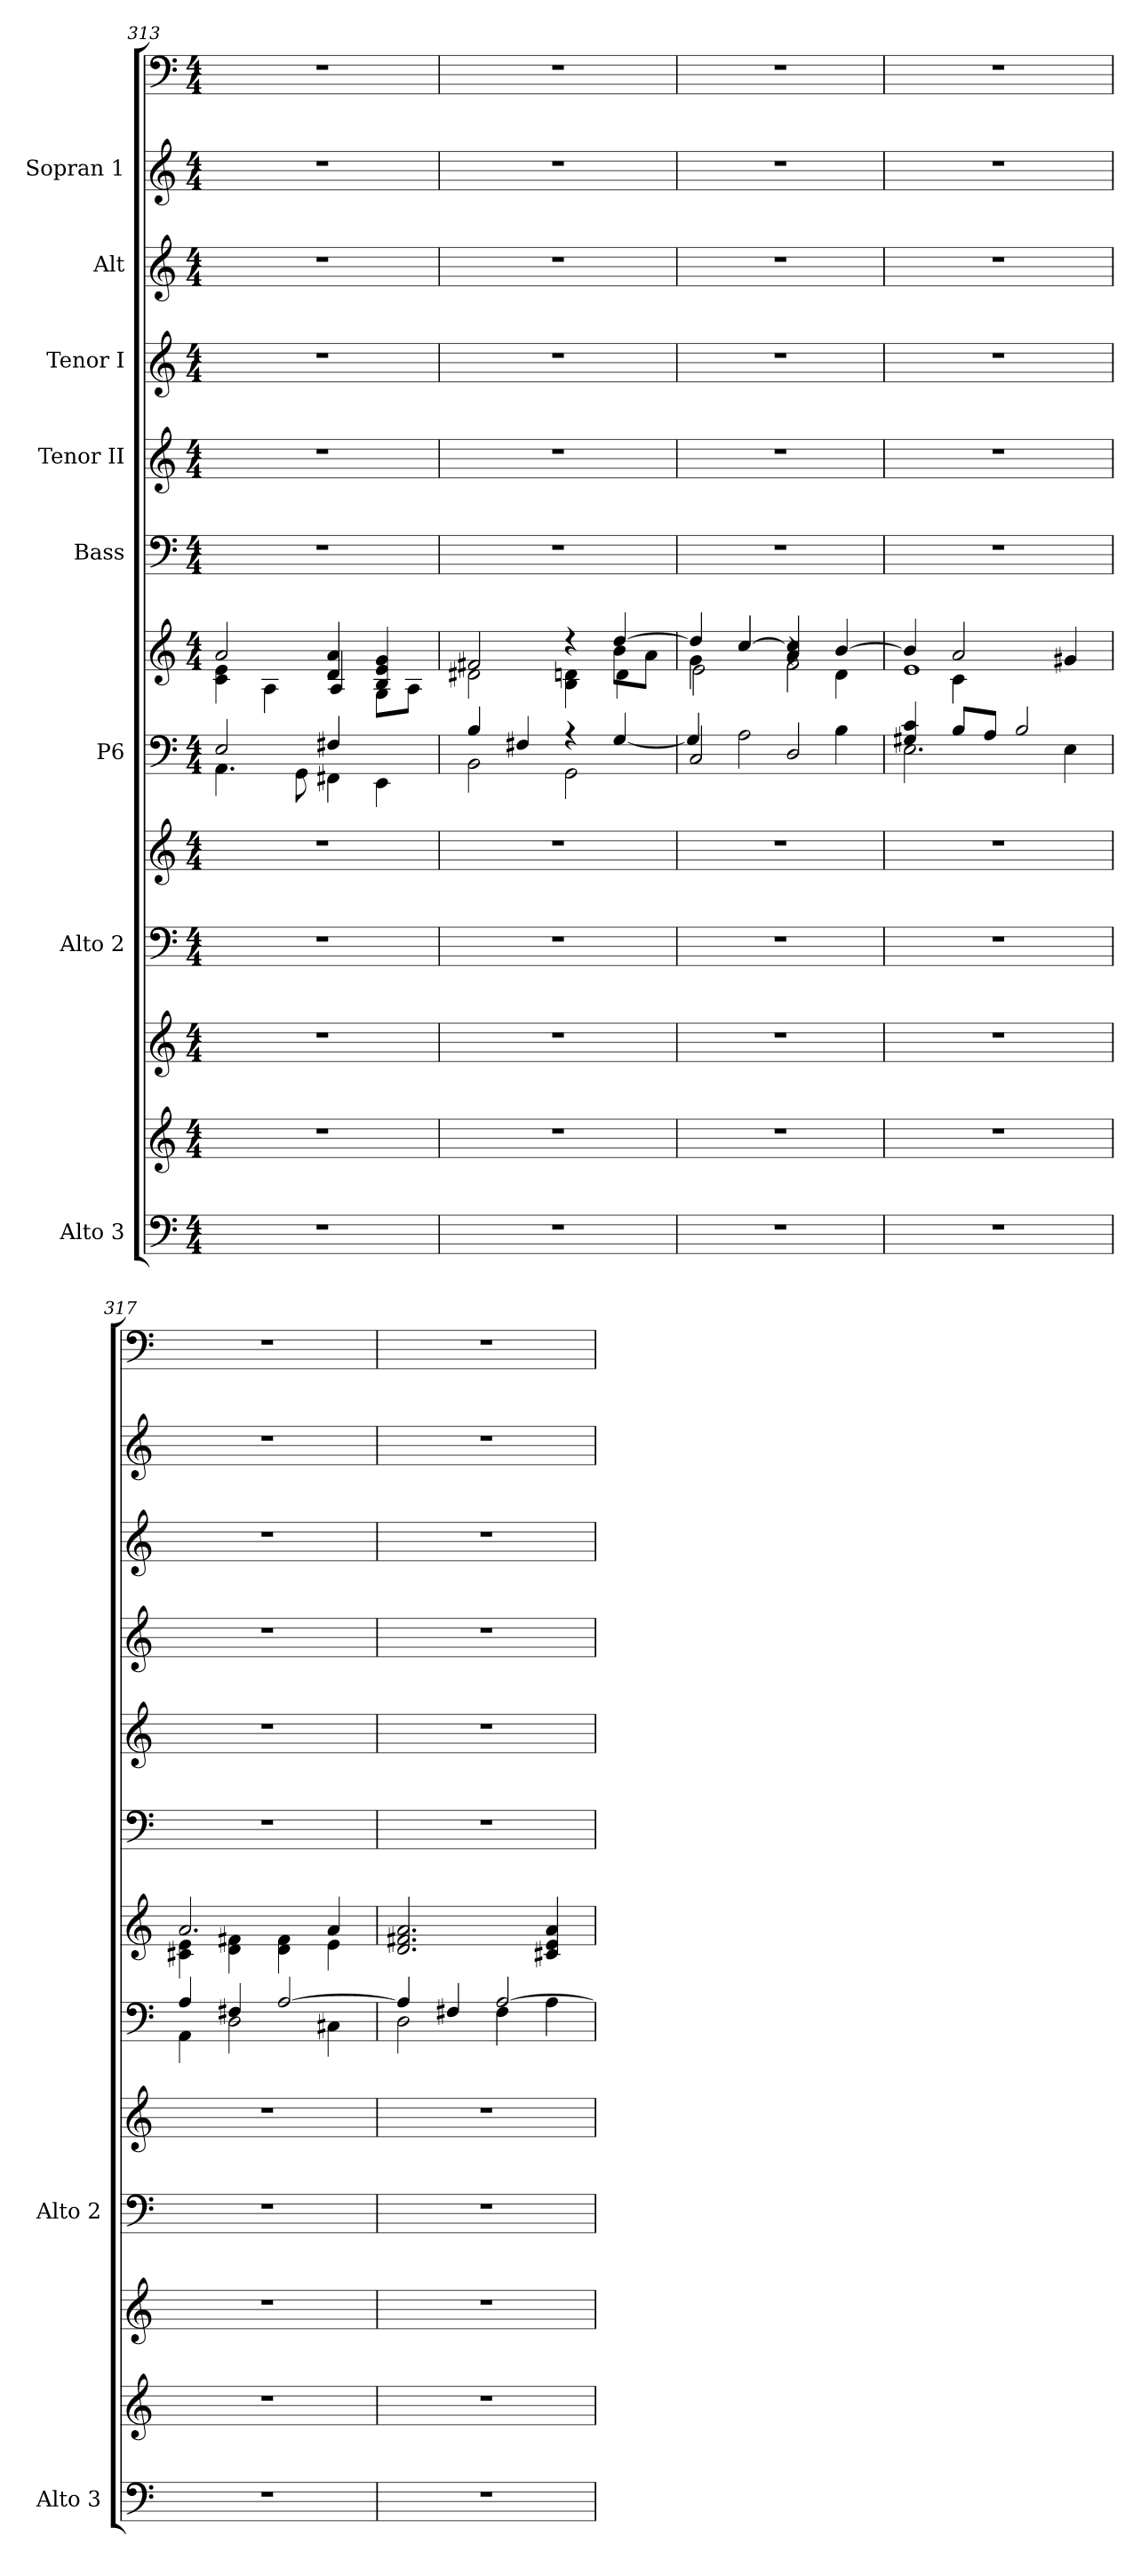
**kern	**kern	**kern	**kern	**kern	**kern	**kern	**kern	**kern	**kern	**kern	**kern	**kern
*part11	*part10	*part9	*part8	*part8	*part7	*part7	*part6	*part5	*part4	*part3	*part2	*part1
*staff13	*staff12	*staff11	*staff10	*staff9	*staff8	*staff7	*staff6	*staff5	*staff4	*staff3	*staff2	*staff1
*I"Alto 3	*	*	*I"Alto 2	*	*I"P6	*	*I"Bass	*I"Tenor II	*I"Tenor I	*I"Alt	*I"Sopran 1	*
*I'Alto 3	*	*	*I'Alto 2	*	*	*	*	*	*	*	*	*
*clefF4	*clefG2	*clefG2	*clefF4	*clefG2	*clefF4	*clefG2	*clefF4	*clefG2	*clefG2	*clefG2	*clefG2	*clefF4
*	*ITrd7c12	*ITrd7c12	*	*	*	*	*	*ITrd7c12	*ITrd7c12	*	*	*
*k[]	*k[]	*k[]	*k[]	*k[]	*k[]	*k[]	*k[]	*k[]	*k[]	*k[]	*k[]	*k[]
*C:	*C:	*C:	*C:	*C:	*C:	*C:	*C:	*C:	*C:	*C:	*C:	*C:
*M4/4	*M4/4	*M4/4	*M4/4	*M4/4	*M4/4	*M4/4	*M4/4	*M4/4	*M4/4	*M4/4	*M4/4	*M4/4
=313	=313	=313	=313	=313	=313	=313	=313	=313	=313	=313	=313	=313
*	*	*	*	*	*^	*^	*	*	*	*	*	*
*	*	*	*	*	*	*	*	*^	*	*	*	*	*	*
1r	1r	1r	1r	1r	4.AA\	2E/	1ryy	2a/	4c\ 4e\	1r	1r	1r	1r	1r	1r
.	.	.	.	.	.	.	.	.	4A\	.	.	.	.	.	.
.	.	.	.	.	8GG\	.	.	.	.	.	.	.	.	.	.
.	.	.	.	.	4FF#X\	4F#X/	.	4d/ 4a/	4A/	.	.	.	.	.	.
.	.	.	.	.	4EE\	4ryy	.	4B/ 4e/ 4g/	8G\L	.	.	.	.	.	.
.	.	.	.	.	.	.	.	.	8A\J	.	.	.	.	.	.
!!LO:LB:g=z
=314	=314	=314	=314	=314	=314	=314	=314	=314	=314	=314	=314	=314	=314	=314	=314
1r	1r	1r	1r	1r	4B/	2BB\	2ryy	2d#X\	2f#X/	1r	1r	1r	1r	1r	1r
.	.	.	.	.	4F#X/	.	.	.	.	.	.	.	.	.	.
.	.	.	.	.	2GG\	4rA	4rdd	4B\ 4dn\	4ryy	.	.	.	.	.	.
.	.	.	.	.	.	[>4G/	8b\L	4d\	[>4dd/	.	.	.	.	.	.
.	.	.	.	.	.	.	8a\J	.	.	.	.	.	.	.	.
=315	=315	=315	=315	=315	=315	=315	=315	=315	=315	=315	=315	=315	=315	=315	=315
1r	1r	1r	1r	1r	2C/	4G/]	4g\	2e\	4dd/]	1r	1r	1r	1r	1r	1r
.	.	.	.	.	.	2A\	[>4cc/	.	4cc/	.	.	.	.	.	.
.	.	.	.	.	2D/	.	4a/ 4cc/]	2f\	4r	.	.	.	.	.	.
.	.	.	.	.	.	4B\	4d\	.	[>4b/	.	.	.	.	.	.
=316	=316	=316	=316	=316	=316	=316	=316	=316	=316	=316	=316	=316	=316	=316	=316
1r	1r	1r	1r	1r	4G#X/ 4c/	2.E\	4ryy	1e	4b/]	1r	1r	1r	1r	1r	1r
.	.	.	.	.	8B/L	.	4c\	.	2a/	.	.	.	.	.	.
.	.	.	.	.	8A/J	.	.	.	.	.	.	.	.	.	.
.	.	.	.	.	2B/	.	2ryy	.	.	.	.	.	.	.	.
.	.	.	.	.	.	4E\	.	.	4g#X/	.	.	.	.	.	.
=317	=317	=317	=317	=317	=317	=317	=317	=317	=317	=317	=317	=317	=317	=317	=317
1r	1r	1r	1r	1r	4A/	4AA\	1ryy	2.a/	4c#X\ 4e\	1r	1r	1r	1r	1r	1r
.	.	.	.	.	4F#X/	2D\	.	.	4d\ 4f#X\	.	.	.	.	.	.
.	.	.	.	.	[>2A/	.	.	.	4d\ 4f#\	.	.	.	.	.	.
.	.	.	.	.	.	4C#X\	.	4a/	4e\	.	.	.	.	.	.
=318	=318	=318	=318	=318	=318	=318	=318	=318	=318	=318	=318	=318	=318	=318	=318
1r	1r	1r	1r	1r	4A/]	2D\	1ryy	1ryy	2.d/ 2.f#X/ 2.a/	1r	1r	1r	1r	1r	1r
.	.	.	.	.	4F#X/	.	.	.	.	.	.	.	.	.	.
.	.	.	.	.	[>2A/	4F#i\	.	.	.	.	.	.	.	.	.
.	.	.	.	.	.	4A\	.	.	4c#X/ 4e/ 4a/	.	.	.	.	.	.
*	*	*	*	*	*v	*v	*	*	*	*	*	*	*	*	*
*	*	*	*	*	*	*v	*v	*v	*	*	*	*	*	*
=	=	=	=	=	=	=	=	=	=	=	=	=
*-	*-	*-	*-	*-	*-	*-	*-	*-	*-	*-	*-	*-
